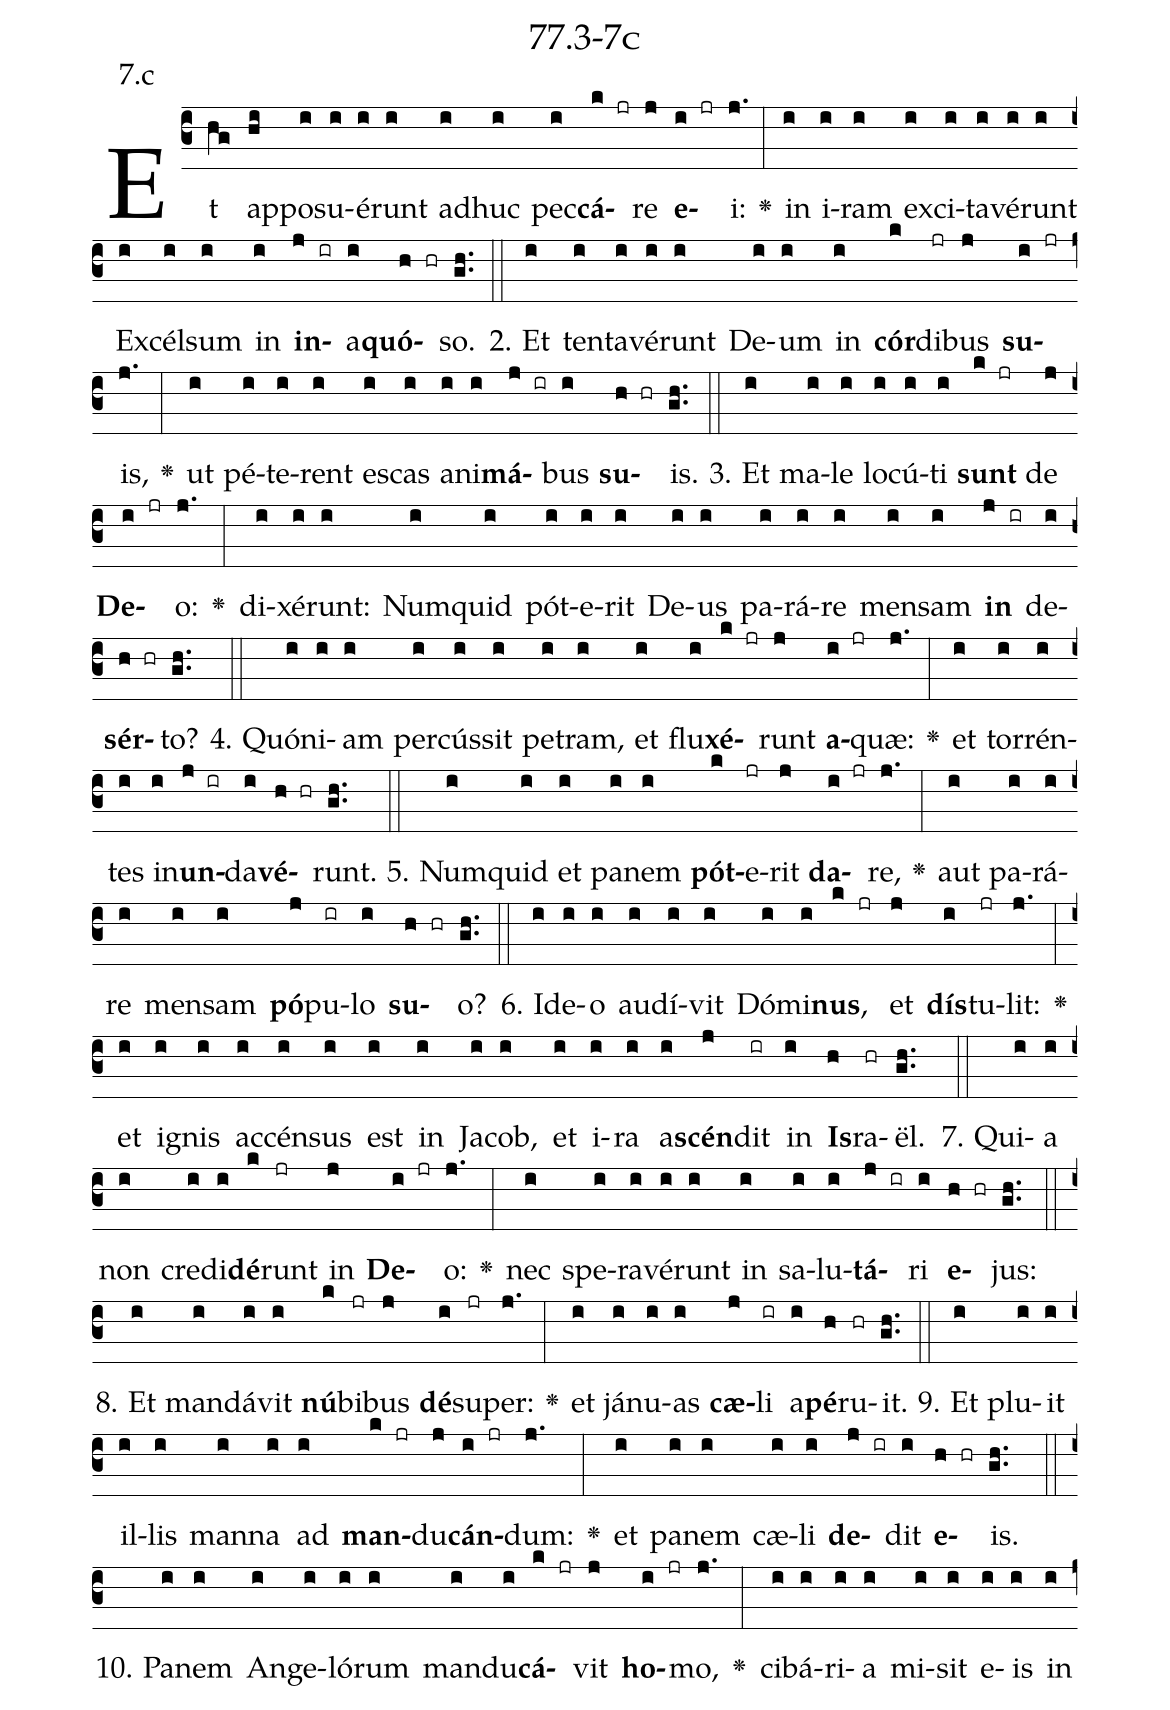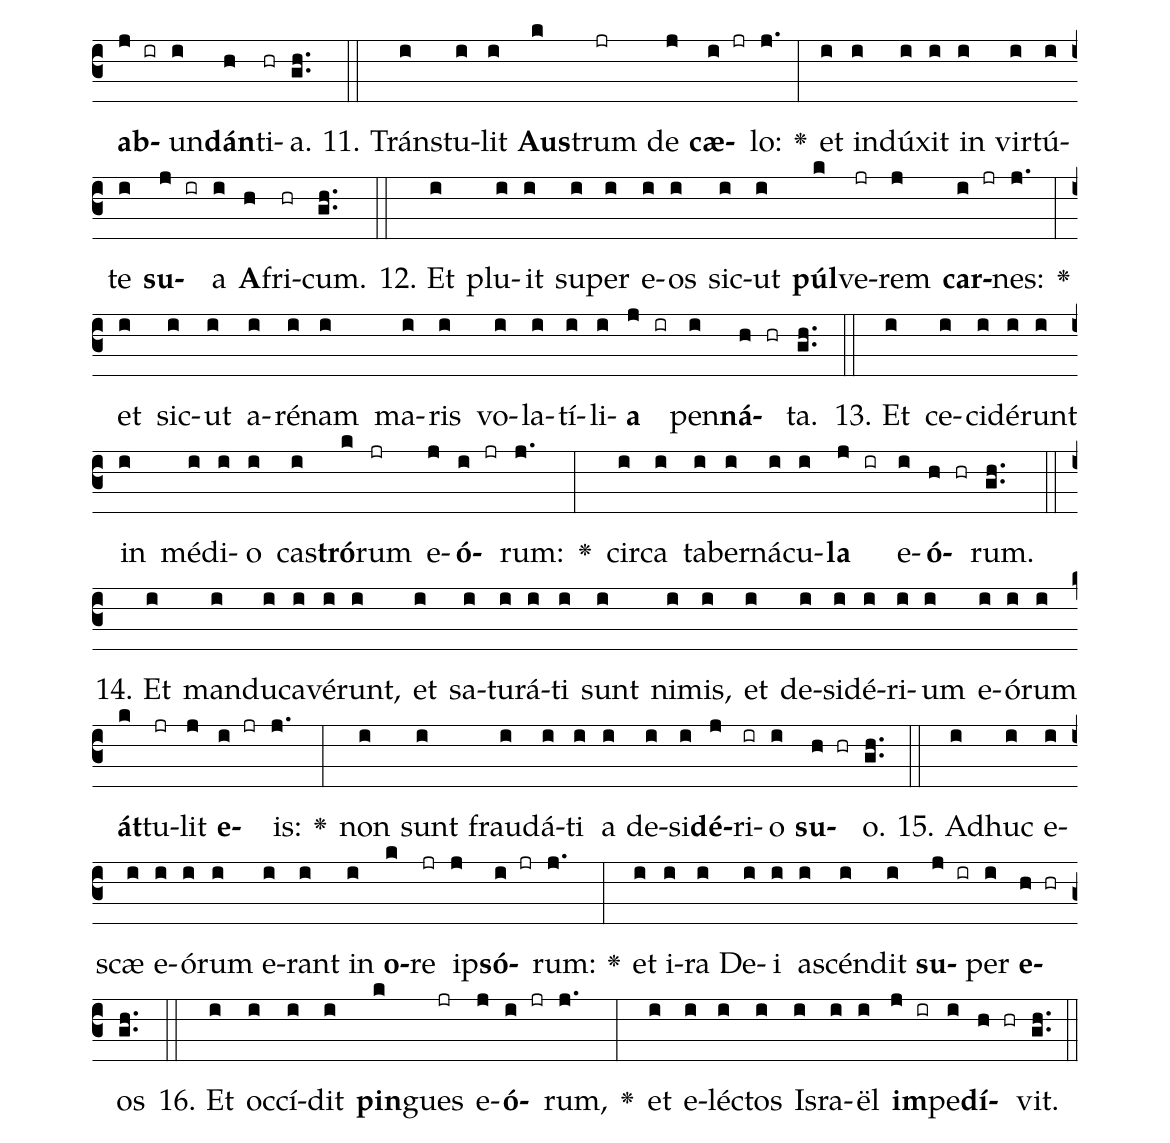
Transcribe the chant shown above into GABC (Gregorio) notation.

name: 77.3-7c;
annotation: 7.c;
%%
(c3)Et(hg) ap(hi)po(i)su(i)é(i)runt(i) ad(i)huc(i) pec(i)<b>cá</b>(k jr)re(j) <b>e</b>(i jr)i:(j.) <v>\greheightstar</v>(:) in(i) i(i)ram(i) ex(i)ci(i)ta(i)vé(i)runt(i) Ex(i)cél(i)sum(i) in(i) <b>in</b>(j ir)a(i)<b>quó</b>(h hr)so.(gh..) (::)
2. Et(i) ten(i)ta(i)vé(i)runt(i) De(i)um(i) in(i) <b>cór</b>(k)di(jr)bus(j) <b>su</b>(i jr)is,(j.) <v>\greheightstar</v>(:) ut(i) pé(i)te(i)rent(i) es(i)cas(i) a(i)ni(i)<b>má</b>(j ir)bus(i) <b>su</b>(h hr)is.(gh..) (::)
3. Et(i) ma(i)le(i) lo(i)cú(i)ti(i) <b>sunt</b>(k jr) de(j) <b>De</b>(i jr)o:(j.) <v>\greheightstar</v>(:) di(i)xé(i)runt:(i) Num(i)quid(i) pót(i)e(i)rit(i) De(i)us(i) pa(i)rá(i)re(i) men(i)sam(i) <b>in</b>(j ir) de(i)<b>sér</b>(h hr)to?(gh..) (::)
4. Quón(i)i(i)am(i) per(i)cús(i)sit(i) pe(i)tram,(i) et(i) flu(i)<b>xé</b>(k jr)runt(j) <b>a</b>(i jr)quæ:(j.) <v>\greheightstar</v>(:) et(i) tor(i)rén(i)tes(i) in(i)<b>un</b>(j ir)da(i)<b>vé</b>(h hr)runt.(gh..) (::)
5. Num(i)quid(i) et(i) pa(i)nem(i) <b>pót</b>(k)e(jr)rit(j) <b>da</b>(i jr)re,(j.) <v>\greheightstar</v>(:) aut(i) pa(i)rá(i)re(i) men(i)sam(i) <b>pó</b>(j)pu(ir)lo(i) <b>su</b>(h hr)o?(gh..) (::)
6. Id(i)e(i)o(i) au(i)dí(i)vit(i) Dó(i)mi(i)<b>nus</b>,(k jr) et(j) <b>dís</b>(i)tu(jr)lit:(j.) <v>\greheightstar</v>(:) et(i) i(i)gnis(i) ac(i)cén(i)sus(i) est(i) in(i) Ja(i)cob,(i) et(i) i(i)ra(i) a(i)<b>scén</b>(j)dit(ir) in(i) <b>Is</b>(h)ra(hr)ël.(gh..) (::)
7. Qui(i)a(i) non(i) cre(i)di(i)<b>dé</b>(k)runt(jr) in(j) <b>De</b>(i jr)o:(j.) <v>\greheightstar</v>(:) nec(i) spe(i)ra(i)vé(i)runt(i) in(i) sa(i)lu(i)<b>tá</b>(j ir)ri(i) <b>e</b>(h hr)jus:(gh..) (::)
8. Et(i) man(i)dá(i)vit(i) <b>nú</b>(k)bi(jr)bus(j) <b>dé</b>(i)su(jr)per:(j.) <v>\greheightstar</v>(:) et(i) já(i)nu(i)as(i) <b>cæ</b>(j)li(ir) a(i)<b>pé</b>(h)ru(hr)it.(gh..) (::)
9. Et(i) plu(i)it(i) il(i)lis(i) man(i)na(i) ad(i) <b>man</b>(k jr)du(j)<b>cán</b>(i jr)dum:(j.) <v>\greheightstar</v>(:) et(i) pa(i)nem(i) cæ(i)li(i) <b>de</b>(j ir)dit(i) <b>e</b>(h hr)is.(gh..) (::)
10. Pa(i)nem(i) An(i)ge(i)ló(i)rum(i) man(i)du(i)<b>cá</b>(k jr)vit(j) <b>ho</b>(i jr)mo,(j.) <v>\greheightstar</v>(:) ci(i)bá(i)ri(i)a(i) mi(i)sit(i) e(i)is(i) in(i) <b>ab</b>(j ir)un(i)<b>dán</b>(h)ti(hr)a.(gh..) (::)
11. Tráns(i)tu(i)lit(i) <b>Aus</b>(k)trum(jr) de(j) <b>cæ</b>(i jr)lo:(j.) <v>\greheightstar</v>(:) et(i) in(i)dú(i)xit(i) in(i) vir(i)tú(i)te(i) <b>su</b>(j ir)a(i) <b>A</b>(h)fri(hr)cum.(gh..) (::)
12. Et(i) plu(i)it(i) su(i)per(i) e(i)os(i) sic(i)ut(i) <b>púl</b>(k)ve(jr)rem(j) <b>car</b>(i jr)nes:(j.) <v>\greheightstar</v>(:) et(i) sic(i)ut(i) a(i)ré(i)nam(i) ma(i)ris(i) vo(i)la(i)tí(i)li(i)<b>a</b>(j ir) pen(i)<b>ná</b>(h hr)ta.(gh..) (::)
13. Et(i) ce(i)ci(i)dé(i)runt(i) in(i) mé(i)di(i)o(i) cas(i)<b>tró</b>(k)rum(jr) e(j)<b>ó</b>(i jr)rum:(j.) <v>\greheightstar</v>(:) cir(i)ca(i) ta(i)ber(i)ná(i)cu(i)<b>la</b>(j ir) e(i)<b>ó</b>(h hr)rum.(gh..) (::)
14. Et(i) man(i)du(i)ca(i)vé(i)runt,(i) et(i) sa(i)tu(i)rá(i)ti(i) sunt(i) ni(i)mis,(i) et(i) de(i)si(i)dé(i)ri(i)um(i) e(i)ó(i)rum(i) <b>át</b>(k)tu(jr)lit(j) <b>e</b>(i jr)is:(j.) <v>\greheightstar</v>(:) non(i) sunt(i) frau(i)dá(i)ti(i) a(i) de(i)si(i)<b>dé</b>(j)ri(ir)o(i) <b>su</b>(h hr)o.(gh..) (::)
15. Ad(i)huc(i) e(i)scæ(i) e(i)ó(i)rum(i) e(i)rant(i) in(i) <b>o</b>(k)re(jr) ip(j)<b>só</b>(i jr)rum:(j.) <v>\greheightstar</v>(:) et(i) i(i)ra(i) De(i)i(i) a(i)scén(i)dit(i) <b>su</b>(j ir)per(i) <b>e</b>(h hr)os(gh..) (::)
16. Et(i) oc(i)cí(i)dit(i) <b>pin</b>(k)gues(jr) e(j)<b>ó</b>(i jr)rum,(j.) <v>\greheightstar</v>(:) et(i) e(i)léc(i)tos(i) Is(i)ra(i)ël(i) <b>im</b>(j ir)pe(i)<b>dí</b>(h hr)vit.(gh..) (::)
